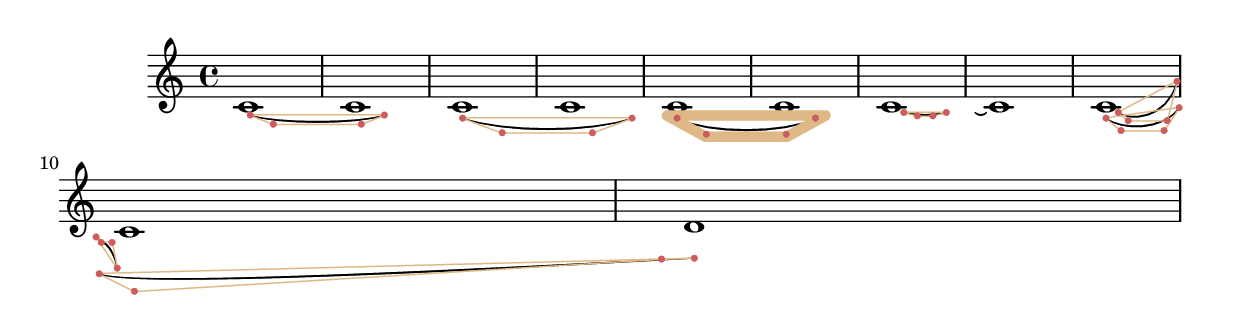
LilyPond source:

\version "2.23.4"

\header {
  texidoc = "The @code{\vshape} command acts like the @code{\shape}
command, and additionally displays control points and polygons for
easier tweaking of the values.

The polygons are drawn on top of other notation, and the points
on top of the polygons."
}

testVshape = \vshape #'((0 . 0) (1 . 0) (2 . 0) (3 . 0)) \etc

\relative c' {
  % Test the tweak-like form.
  c1\testVshape~ c

  % Test the override-like form.
  \vshape #'((0 . 0) (1 . 0) (2 . 0) (3 . 0)) Slur
  c1\testVshape( c)

  % Test other kinds of bows.

  % \override works without specifying Score context
  % (even though the engraver actually lives in Score).
  \once \override ControlPolygon.thickness = 10
  c1\testVshape\( c\)

  c1\testVshape\laissezVibrer

  % Test concurrent curves and broken spanners.
  c1\repeatTie
  c1
    \vshape #'(((0 . 0) (0 . 0) (0 . 0) (0 . 3))
               ((0 . 0) (0 . 0) (0 . 0) (0 . -3)))
    ~
    \vshape #'(((0 . 0) (0 . 0) (0 . 0) (0 . 1))
               ((0 . 0) (0 . 0) (0 . 0) (0 . -2)))
    (
  \break
  c1 d1)
}
